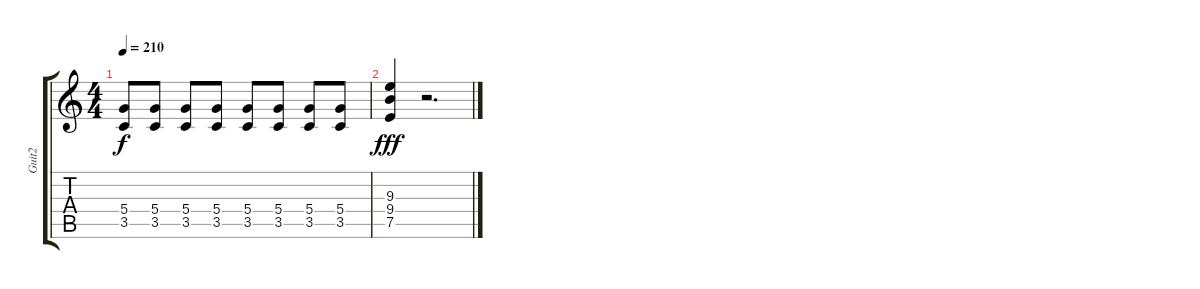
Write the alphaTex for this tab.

\track ("Guit2" "Guit2") {instrument overdrivenguitar}
\staff {score tabs}
\tuning (E4 B3 G3 D3 A2 E2) {hide}
\ts (4 4)
\tempo 210
\clef g2
\ks c
(5.4 3.5).8{dy f} (5.4 3.5).8 (5.4 3.5).8 (5.4 3.5).8 (5.4 3.5).8 (5.4 3.5).8 (5.4 3.5).8 (5.4 3.5).8 |
(9.3 9.4 7.5).4{dy fff} r.2{d}
